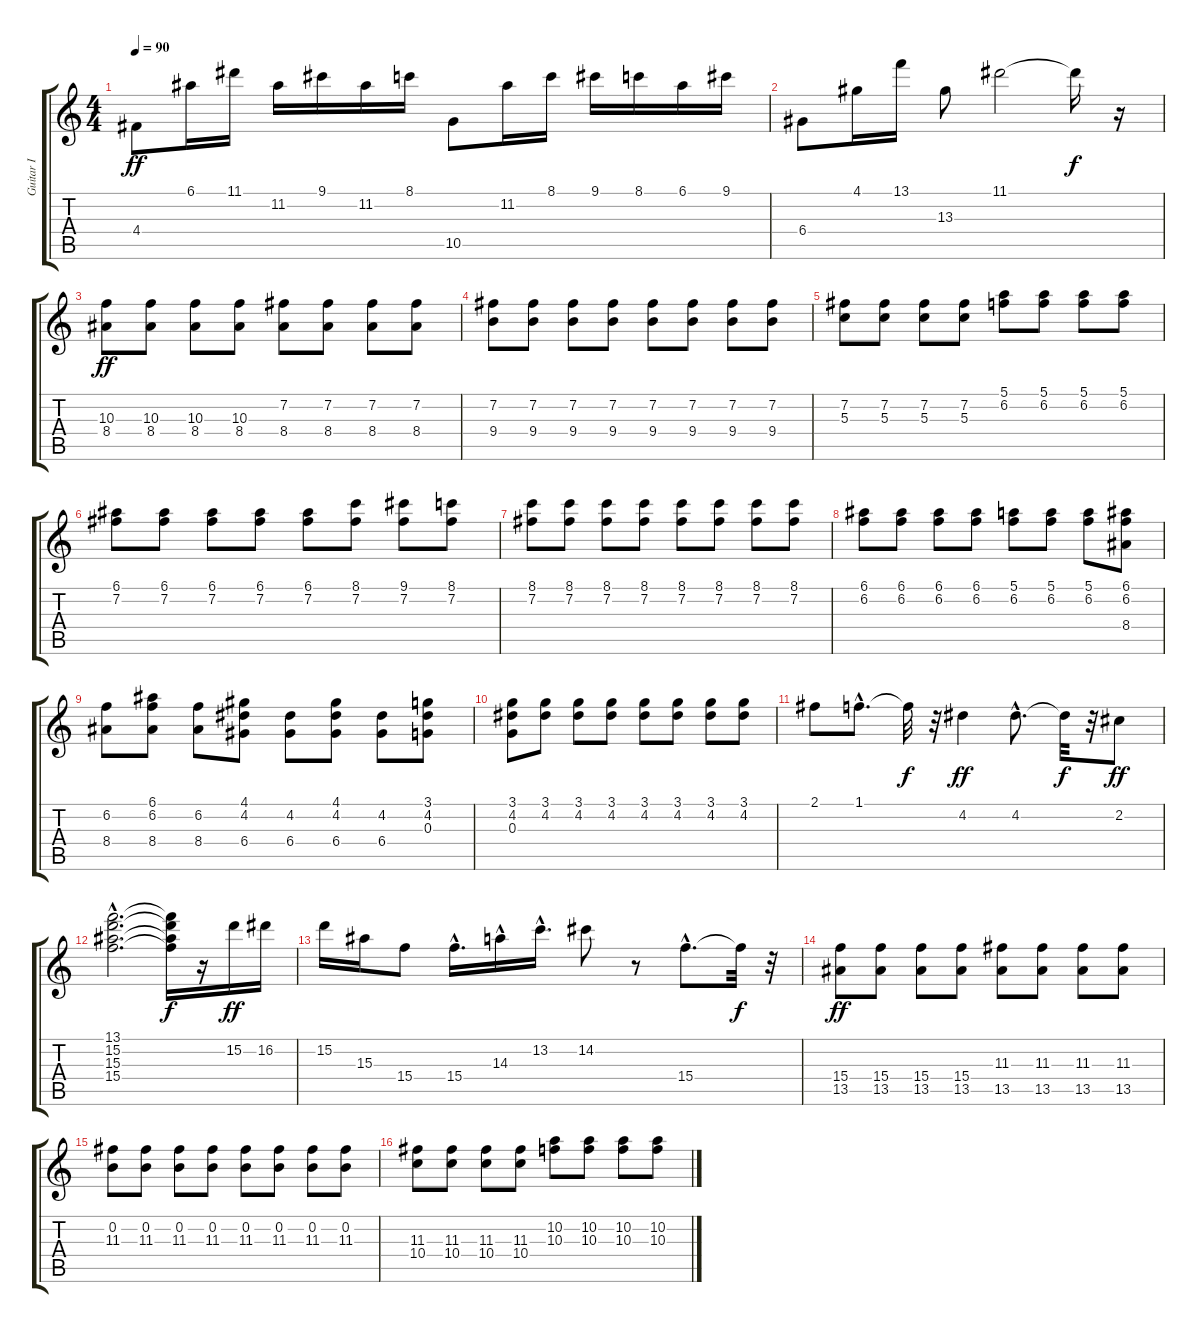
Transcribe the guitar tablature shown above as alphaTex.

\track ("Guitar I" "Guitar I") {instrument electricguitarmuted}
\staff {score tabs}
\tuning (E4 B3 G3 D3 A2 E2) {hide}
\ts (4 4)
\tempo 90
\clef g2
\ks c
4.4.8{dy ff instrument acousticguitarnylon} 6.1.16 11.1.16 11.2.16 9.1.16 11.2.16 8.1.16 10.5.8 11.2.16 8.1.16 9.1.16 8.1.16 6.1.16 9.1.16 |
6.4.8 4.1.16 13.1.16 13.3.8 11.1.2 11.1{t}.16{dy f} r.16 |
(10.3 8.4).8{dy ff instrument overdrivenguitar} (10.3 8.4).8 (10.3 8.4).8 (10.3 8.4).8 (7.2 8.4).8 (7.2 8.4).8 (7.2 8.4).8 (7.2 8.4).8 |
(7.2 9.4).8 (7.2 9.4).8 (7.2 9.4).8 (7.2 9.4).8 (7.2 9.4).8 (7.2 9.4).8 (7.2 9.4).8 (7.2 9.4).8 |
(7.2 5.3).8 (7.2 5.3).8 (7.2 5.3).8 (7.2 5.3).8 (5.1 6.2).8 (5.1 6.2).8 (5.1 6.2).8 (5.1 6.2).8 |
(6.1 7.2).8 (6.1 7.2).8 (6.1 7.2).8 (6.1 7.2).8 (6.1 7.2).8 (8.1 7.2).8 (9.1 7.2).8 (8.1 7.2).8 |
(8.1 7.2).8 (8.1 7.2).8 (8.1 7.2).8 (8.1 7.2).8 (8.1 7.2).8 (8.1 7.2).8 (8.1 7.2).8 (8.1 7.2).8 |
(6.1 6.2).8 (6.1 6.2).8 (6.1 6.2).8 (6.1 6.2).8 (5.1 6.2).8 (5.1 6.2).8 (5.1 6.2).8 (6.1 6.2 8.4).8 |
(6.2 8.4).8 (6.1 6.2 8.4).8 (6.2 8.4).8 (4.1 4.2 6.4).8 (4.2 6.4).8 (4.1 4.2 6.4).8 (4.2 6.4).8 (3.1 4.2 0.3).8 |
(3.1 4.2 0.3).8 (3.1 4.2).8 (3.1 4.2).8 (3.1 4.2).8 (3.1 4.2).8 (3.1 4.2).8 (3.1 4.2).8 (3.1 4.2).8 |
2.1.8 1.1{hac}.8{d} 1.1{t}.32{dy f} r.32 4.2.4{dy ff} 4.2{hac}.8{d} 4.2{t}.32{dy f} r.32 2.2.8{dy ff} |
(13.1{hac} 15.2{hac} 15.3{hac} 15.4{hac}).2{d instrument electricguitarmuted} (13.1{t} 15.2{t} 15.3{t} 15.4{t}).16{dy f} r.16 15.2.16{dy ff instrument overdrivenguitar} 16.2.16 |
15.2.16 15.3.16 15.4.8 15.4{hac}.16{d} 14.3{hac}.16 13.2{hac}.16{d} 14.2.8 r.8 15.4{hac}.8{d} 15.4{t}.32{dy f} r.32 |
(15.4 13.5).8{dy ff} (15.4 13.5).8 (15.4 13.5).8 (15.4 13.5).8 (11.3 13.5).8 (11.3 13.5).8 (11.3 13.5).8 (11.3 13.5).8 |
(0.2 11.3).8 (0.2 11.3).8 (0.2 11.3).8 (0.2 11.3).8 (0.2 11.3).8 (0.2 11.3).8 (0.2 11.3).8 (0.2 11.3).8 |
(11.3 10.4).8 (11.3 10.4).8 (11.3 10.4).8 (11.3 10.4).8 (10.2 10.3).8 (10.2 10.3).8 (10.2 10.3).8 (10.2 10.3).8
